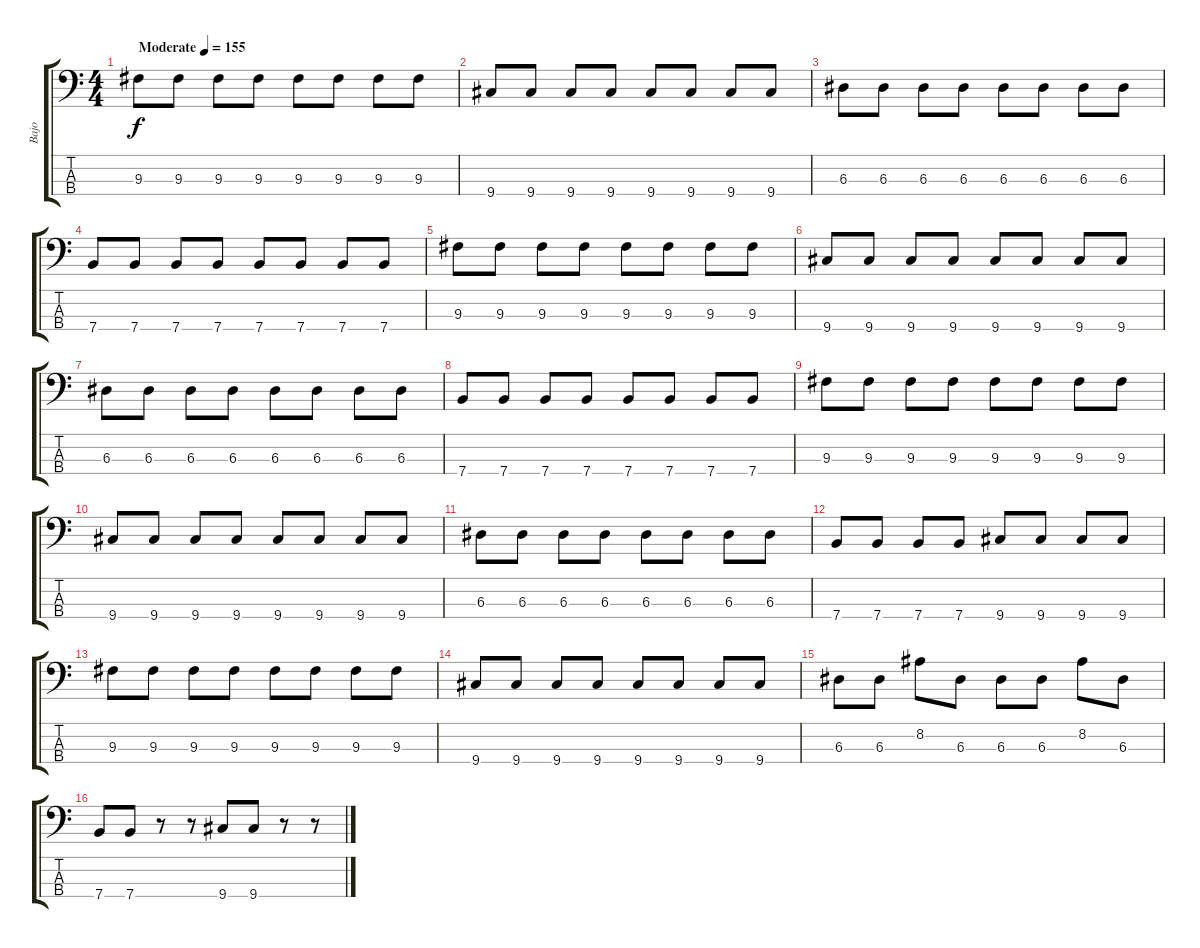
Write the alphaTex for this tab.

\track ("Bajo" "Bajo") {instrument electricbasspick}
\staff {score tabs}
\tuning (G2 D2 A1 E1) {hide}
\ts (4 4)
\tempo (155 "Moderate")
\clef f4
\ks c
9.3.8{dy f instrument electricbasspick} 9.3.8 9.3.8 9.3.8 9.3.8 9.3.8 9.3.8 9.3.8 |
9.4.8 9.4.8 9.4.8 9.4.8 9.4.8 9.4.8 9.4.8 9.4.8 |
6.3.8 6.3.8 6.3.8 6.3.8 6.3.8 6.3.8 6.3.8 6.3.8 |
7.4.8 7.4.8 7.4.8 7.4.8 7.4.8 7.4.8 7.4.8 7.4.8 |
9.3.8 9.3.8 9.3.8 9.3.8 9.3.8 9.3.8 9.3.8 9.3.8 |
9.4.8 9.4.8 9.4.8 9.4.8 9.4.8 9.4.8 9.4.8 9.4.8 |
6.3.8 6.3.8 6.3.8 6.3.8 6.3.8 6.3.8 6.3.8 6.3.8 |
7.4.8 7.4.8 7.4.8 7.4.8 7.4.8 7.4.8 7.4.8 7.4.8 |
9.3.8 9.3.8 9.3.8 9.3.8 9.3.8 9.3.8 9.3.8 9.3.8 |
9.4.8 9.4.8 9.4.8 9.4.8 9.4.8 9.4.8 9.4.8 9.4.8 |
6.3.8 6.3.8 6.3.8 6.3.8 6.3.8 6.3.8 6.3.8 6.3.8 |
7.4.8 7.4.8 7.4.8 7.4.8 9.4.8 9.4.8 9.4.8 9.4.8 |
9.3.8 9.3.8 9.3.8 9.3.8 9.3.8 9.3.8 9.3.8 9.3.8 |
9.4.8 9.4.8 9.4.8 9.4.8 9.4.8 9.4.8 9.4.8 9.4.8 |
6.3.8 6.3.8 8.2.8 6.3.8 6.3.8 6.3.8 8.2.8 6.3.8 |
7.4.8 7.4.8 r.8 r.8 9.4.8 9.4.8 r.8 r.8
